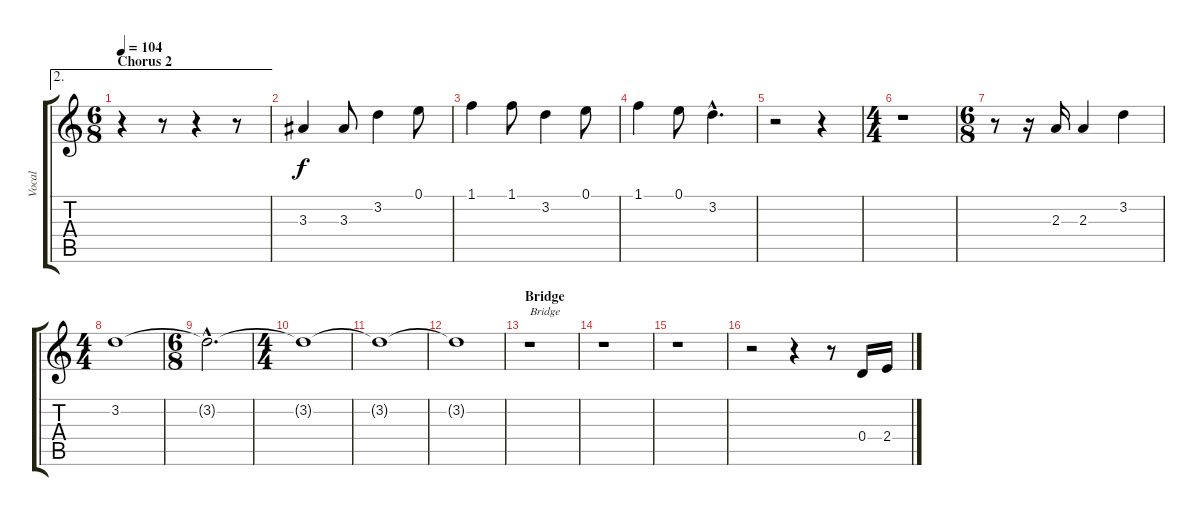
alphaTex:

\track ("Vocal" "Vocal") {instrument lead6voice}
\staff {score tabs}
\tuning (E5 B4 G4 D4 A3 E3) {hide}
\ae 2
\ts (6 8)
\section ("" "Chorus 2")
\tempo 104
\clef g2
\ks c
r.4{dy f} r.8 r.4 r.8 |
3.3.4 3.3.8 3.2.4 0.1.8 |
1.1.4 1.1.8 3.2.4 0.1.8 |
1.1.4 0.1.8 3.2{hac}.4{d} |
r.2 r.4 |
\ts (4 4)
r.1 |
\ts (6 8)
r.8 r.16 2.3.16 2.3.4 3.2.4 |
\ts (4 4)
3.2.1 |
\ts (6 8)
3.2{hac t}.2{d} |
\ts (4 4)
3.2{t}.1 |
3.2{t}.1{volume 0} |
3.2{t}.1 |
\section ("" "Bridge")
r.1{txt "Bridge" volume 10} |
r.1 |
r.1 |
r.2 r.4 r.8 0.4.16 2.4.16
